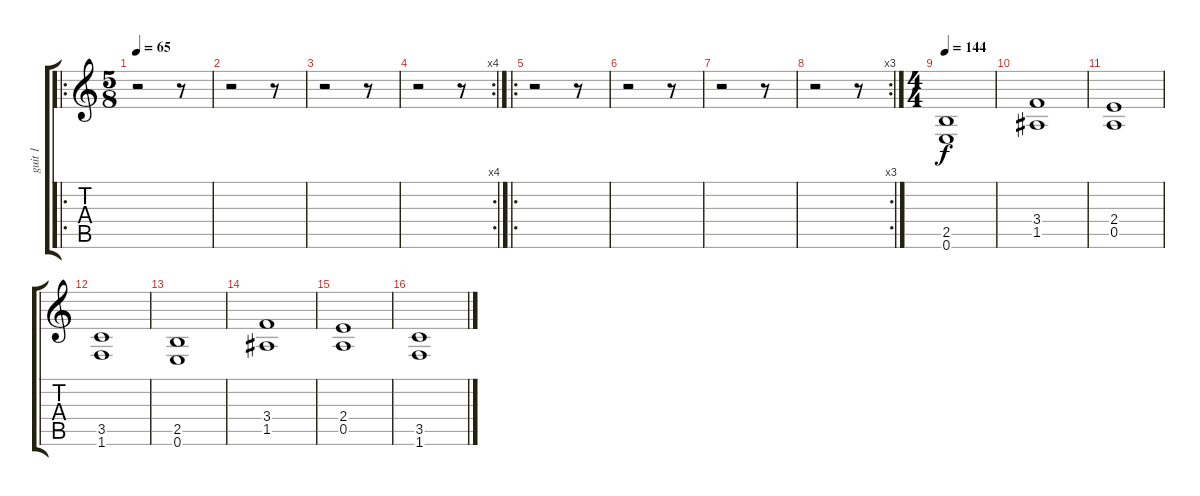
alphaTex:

\track ("guit 1" "guit 1") {instrument distortionguitar}
\staff {score tabs}
\tuning (E4 B3 G3 D3 A2 E2) {hide}
\ro
\ts (5 8)
\tempo 65
\clef g2
\ks c
r.2{dy f} r.8 |
r.2 r.8 |
r.2 r.8 |
\rc 4
r.2 r.8 |
\ro
r.2 r.8 |
r.2 r.8 |
r.2 r.8 |
\rc 3
r.2 r.8 |
\ts (4 4)
\tempo 144
(2.5 0.6).1 |
(3.4 1.5).1 |
(2.4 0.5).1 |
(3.5 1.6).1 |
(2.5 0.6).1 |
(3.4 1.5).1 |
(2.4 0.5).1 |
(3.5 1.6).1
